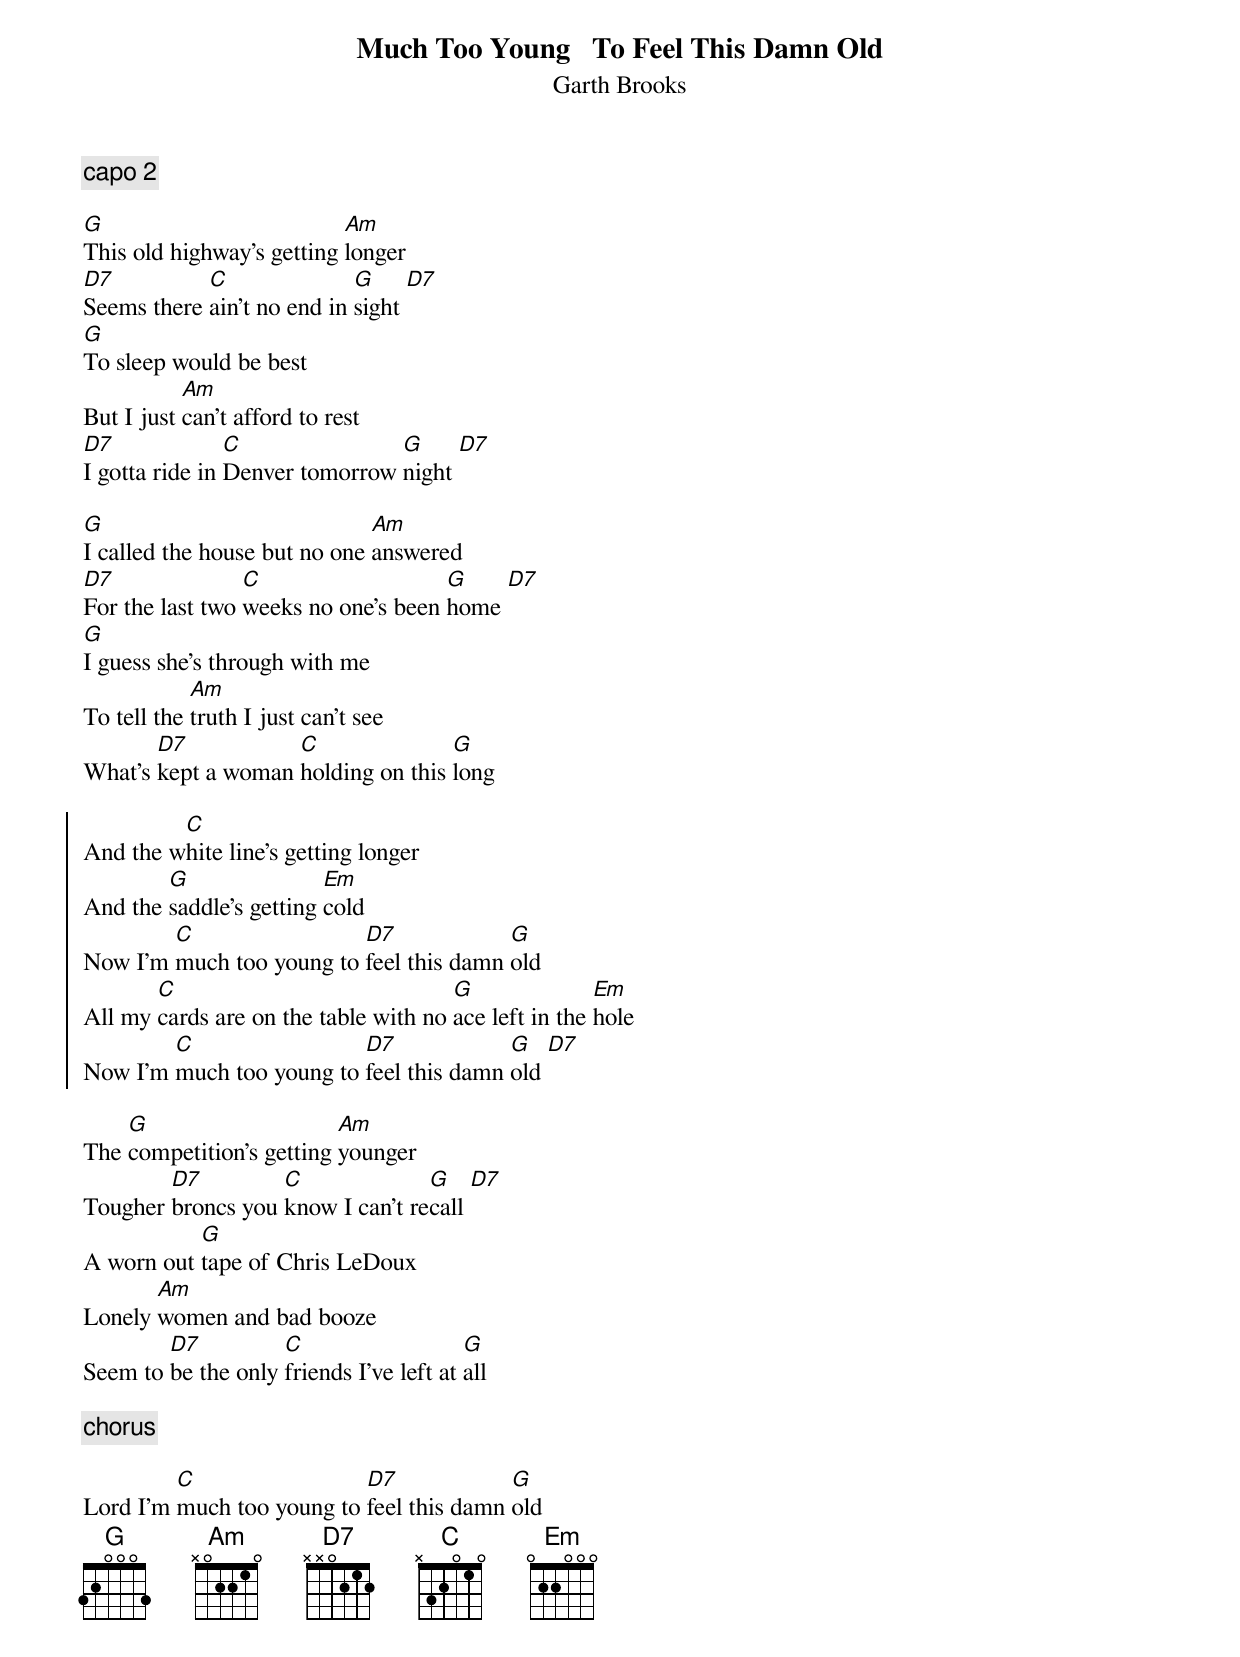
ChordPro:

{title: Much Too Young   To Feel This Damn Old}
{subtitle: Garth Brooks}
{c:capo 2}

[G]This old highway's getting [Am]longer
[D7]Seems there [C]ain't no end in [G]sight [D7]
[G]To sleep would be best
But I just [Am]can't afford to rest
[D7]I gotta ride in [C]Denver tomorrow [G]night [D7]

[G]I called the house but no one [Am]answered
[D7]For the last two [C]weeks no one's been [G]home [D7]
[G]I guess she's through with me
To tell the [Am]truth I just can't see
What's [D7]kept a woman [C]holding on this [G]long

{soc}
And the w[C]hite line’s getting longer
And the [G]saddle’s getting [Em]cold
Now I’m [C]much too young to [D7]feel this damn [G]old
All my [C]cards are on the table with no [G]ace left in the [Em]hole
Now I’m [C]much too young to [D7]feel this damn [G]old [D7]
{eoc}

The [G]competition's getting [Am]younger
Tougher [D7]broncs you [C]know I can't re[G]call [D7]
A worn out [G]tape of Chris LeDoux
Lonely [Am]women and bad booze
Seem to [D7]be the only [C]friends I've left at [G]all

{c:chorus}

Lord I'm [C]much too young to [D7]feel this damn [G]old
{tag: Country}
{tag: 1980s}
